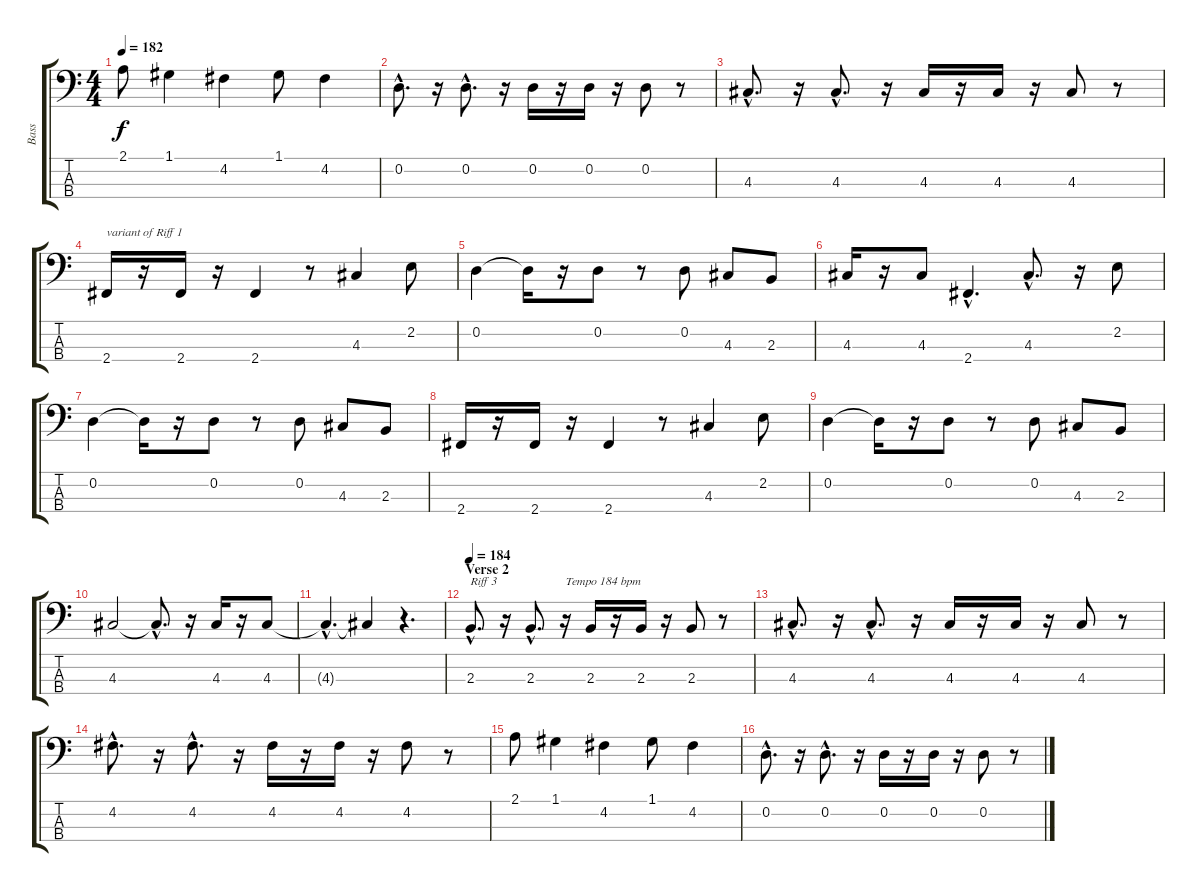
\track ("Bass" "Bass") {instrument electricbassfinger}
\staff {score tabs}
\tuning (G2 D2 A1 E1) {hide}
\ts (4 4)
\tempo 182
\clef f4
\ks c
2.1.8{dy f} 1.1.4 4.2.4 1.1.8 4.2.4 |
0.2{hac}.8{d} r.16 0.2{hac}.8{d} r.16 0.2.16 r.16 0.2.16 r.16 0.2.8 r.8 |
4.3{hac}.8{d} r.16 4.3{hac}.8{d} r.16 4.3.16 r.16 4.3.16 r.16 4.3.8 r.8 |
2.4.16{txt "variant of Riff 1"} r.16 2.4.16 r.16 2.4.4 r.8 4.3.4 2.2.8 |
0.2.4 0.2{t}.16 r.16 0.2.8 r.8 0.2.8 4.3.8 2.3.8 |
4.3.16 r.16 4.3.8 2.4{hac}.4{d} 4.3{hac}.8{d} r.16 2.2.8 |
0.2.4 0.2{t}.16 r.16 0.2.8 r.8 0.2.8 4.3.8 2.3.8 |
2.4.16 r.16 2.4.16 r.16 2.4.4 r.8 4.3.4 2.2.8 |
0.2.4 0.2{t}.16 r.16 0.2.8 r.8 0.2.8 4.3.8 2.3.8 |
4.3.2 4.3{hac t}.8{d} r.16 4.3.16 r.16 4.3.8 |
4.3{hac t}.4{d} 4.3{t}.4 r.4{d} |
\section ("" "Verse 2")
\tempo 184
2.3{hac}.8{d txt "Riff 3"} r.16 2.3{hac}.8{d} r.16{txt "Tempo 184 bpm"} 2.3.16 r.16 2.3.16 r.16 2.3.8 r.8 |
4.3{hac}.8{d} r.16 4.3{hac}.8{d} r.16 4.3.16 r.16 4.3.16 r.16 4.3.8 r.8 |
4.2{hac}.8{d} r.16 4.2{hac}.8{d} r.16 4.2.16 r.16 4.2.16 r.16 4.2.8 r.8 |
2.1.8 1.1.4 4.2.4 1.1.8 4.2.4 |
0.2{hac}.8{d} r.16 0.2{hac}.8{d} r.16 0.2.16 r.16 0.2.16 r.16 0.2.8 r.8
